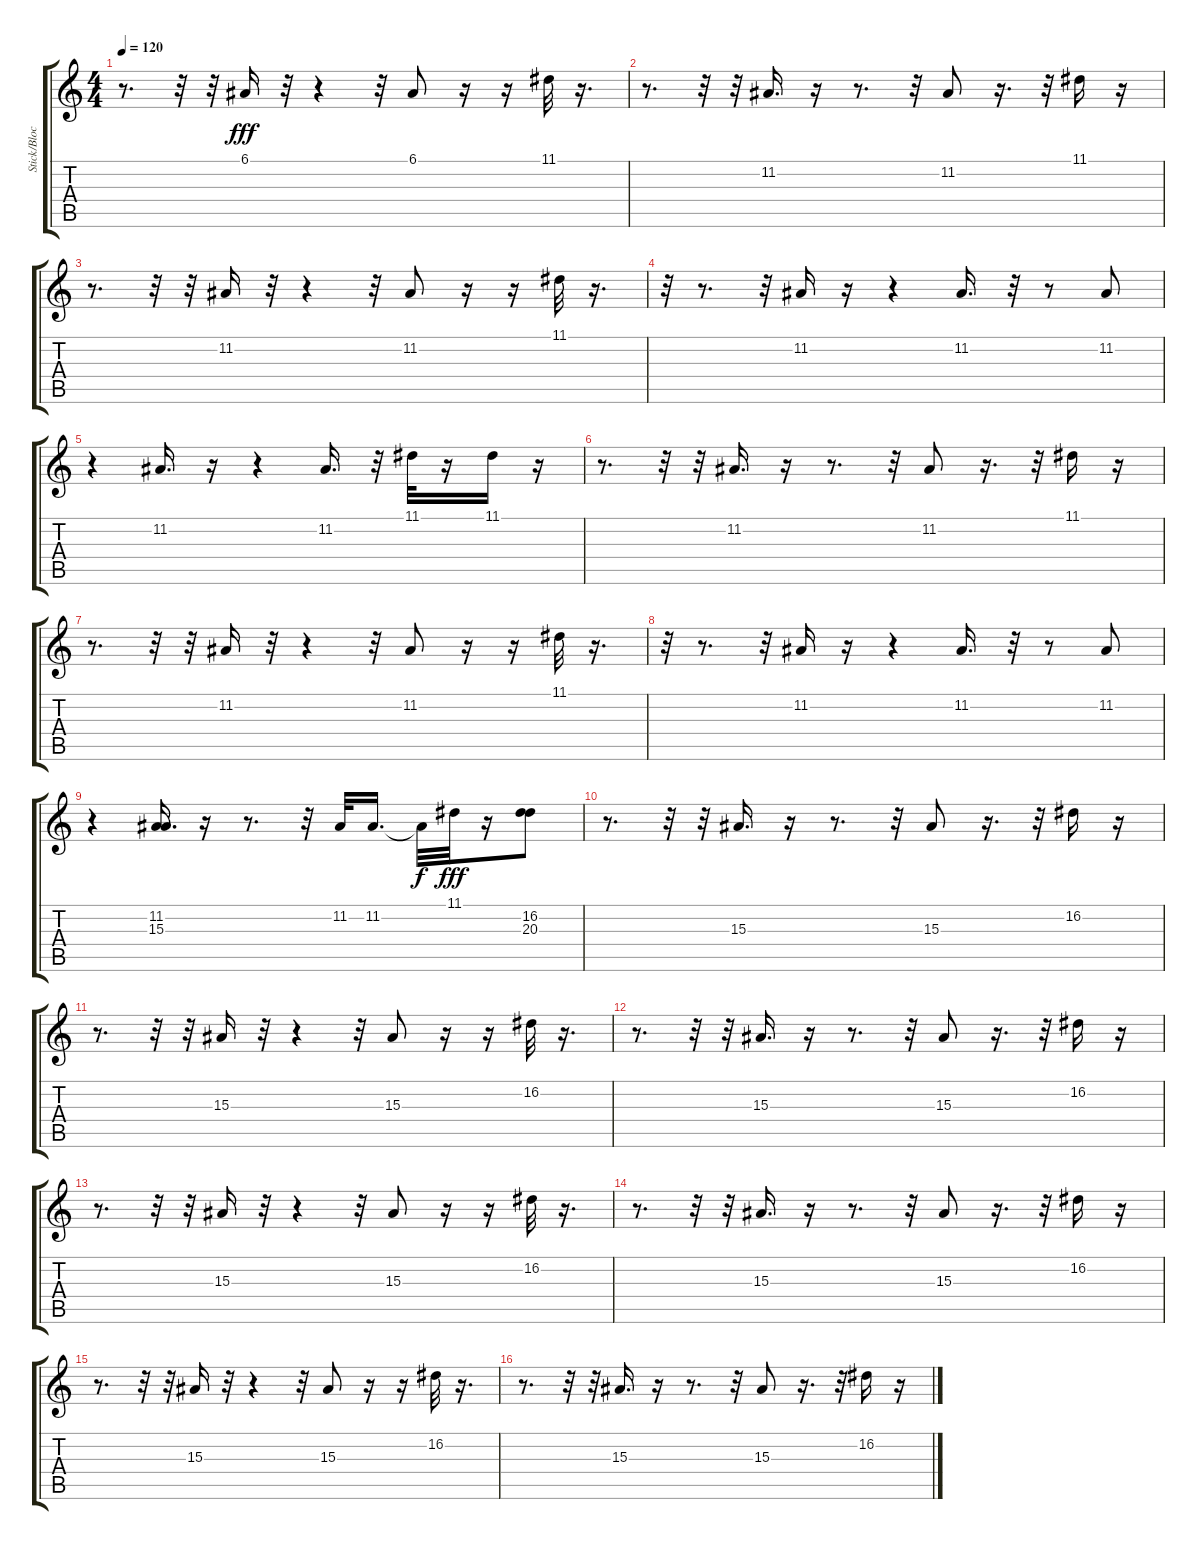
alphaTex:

\track ("Stick/Block" "Stick/Bloc") {instrument woodblock}
\staff {score tabs}
\tuning (E4 B3 G3 D3 A2 E2) {hide}
\ts (4 4)
\tempo 120
\clef g2
\ks c
r.8{d dy fff} r.32 r.32 6.1.16 r.32 r.4 r.32 6.1.8 r.16 r.16 11.1.32 r.16{d} |
r.8{d} r.32 r.32 11.2.16{d} r.16 r.8{d} r.32 11.2.8 r.16{d} r.32 11.1.16 r.16 |
r.8{d} r.32 r.32 11.2.16 r.32 r.4 r.32 11.2.8 r.16 r.16 11.1.32 r.16{d} |
r.32 r.8{d} r.32 11.2.16 r.16 r.4 11.2.16{d} r.32 r.8 11.2.8 |
r.4 11.2.16{d} r.16 r.4 11.2.16{d} r.32 11.1.32 r.16 11.1.16 r.16 |
r.8{d} r.32 r.32 11.2.16{d} r.16 r.8{d} r.32 11.2.8 r.16{d} r.32 11.1.16 r.16 |
r.8{d} r.32 r.32 11.2.16 r.32 r.4 r.32 11.2.8 r.16 r.16 11.1.32 r.16{d} |
r.32 r.8{d} r.32 11.2.16 r.16 r.4 11.2.16{d} r.32 r.8 11.2.8 |
r.4 (11.2 15.3).16{d} r.16 r.8{d} r.32 11.2.32 11.2.16{d} 11.2{t}.32{dy f} 11.1.32{dy fff} r.16 (16.2 20.3).8 |
r.8{d} r.32 r.32 15.3.16{d} r.16 r.8{d} r.32 15.3.8 r.16{d} r.32 16.2.16 r.16 |
r.8{d} r.32 r.32 15.3.16 r.32 r.4 r.32 15.3.8 r.16 r.16 16.2.32 r.16{d} |
r.8{d} r.32 r.32 15.3.16{d} r.16 r.8{d} r.32 15.3.8 r.16{d} r.32 16.2.16 r.16 |
r.8{d} r.32 r.32 15.3.16 r.32 r.4 r.32 15.3.8 r.16 r.16 16.2.32 r.16{d} |
r.8{d} r.32 r.32 15.3.16{d} r.16 r.8{d} r.32 15.3.8 r.16{d} r.32 16.2.16 r.16 |
r.8{d} r.32 r.32 15.3.16 r.32 r.4 r.32 15.3.8 r.16 r.16 16.2.32 r.16{d} |
r.8{d} r.32 r.32 15.3.16{d} r.16 r.8{d} r.32 15.3.8 r.16{d} r.32 16.2.16 r.16
